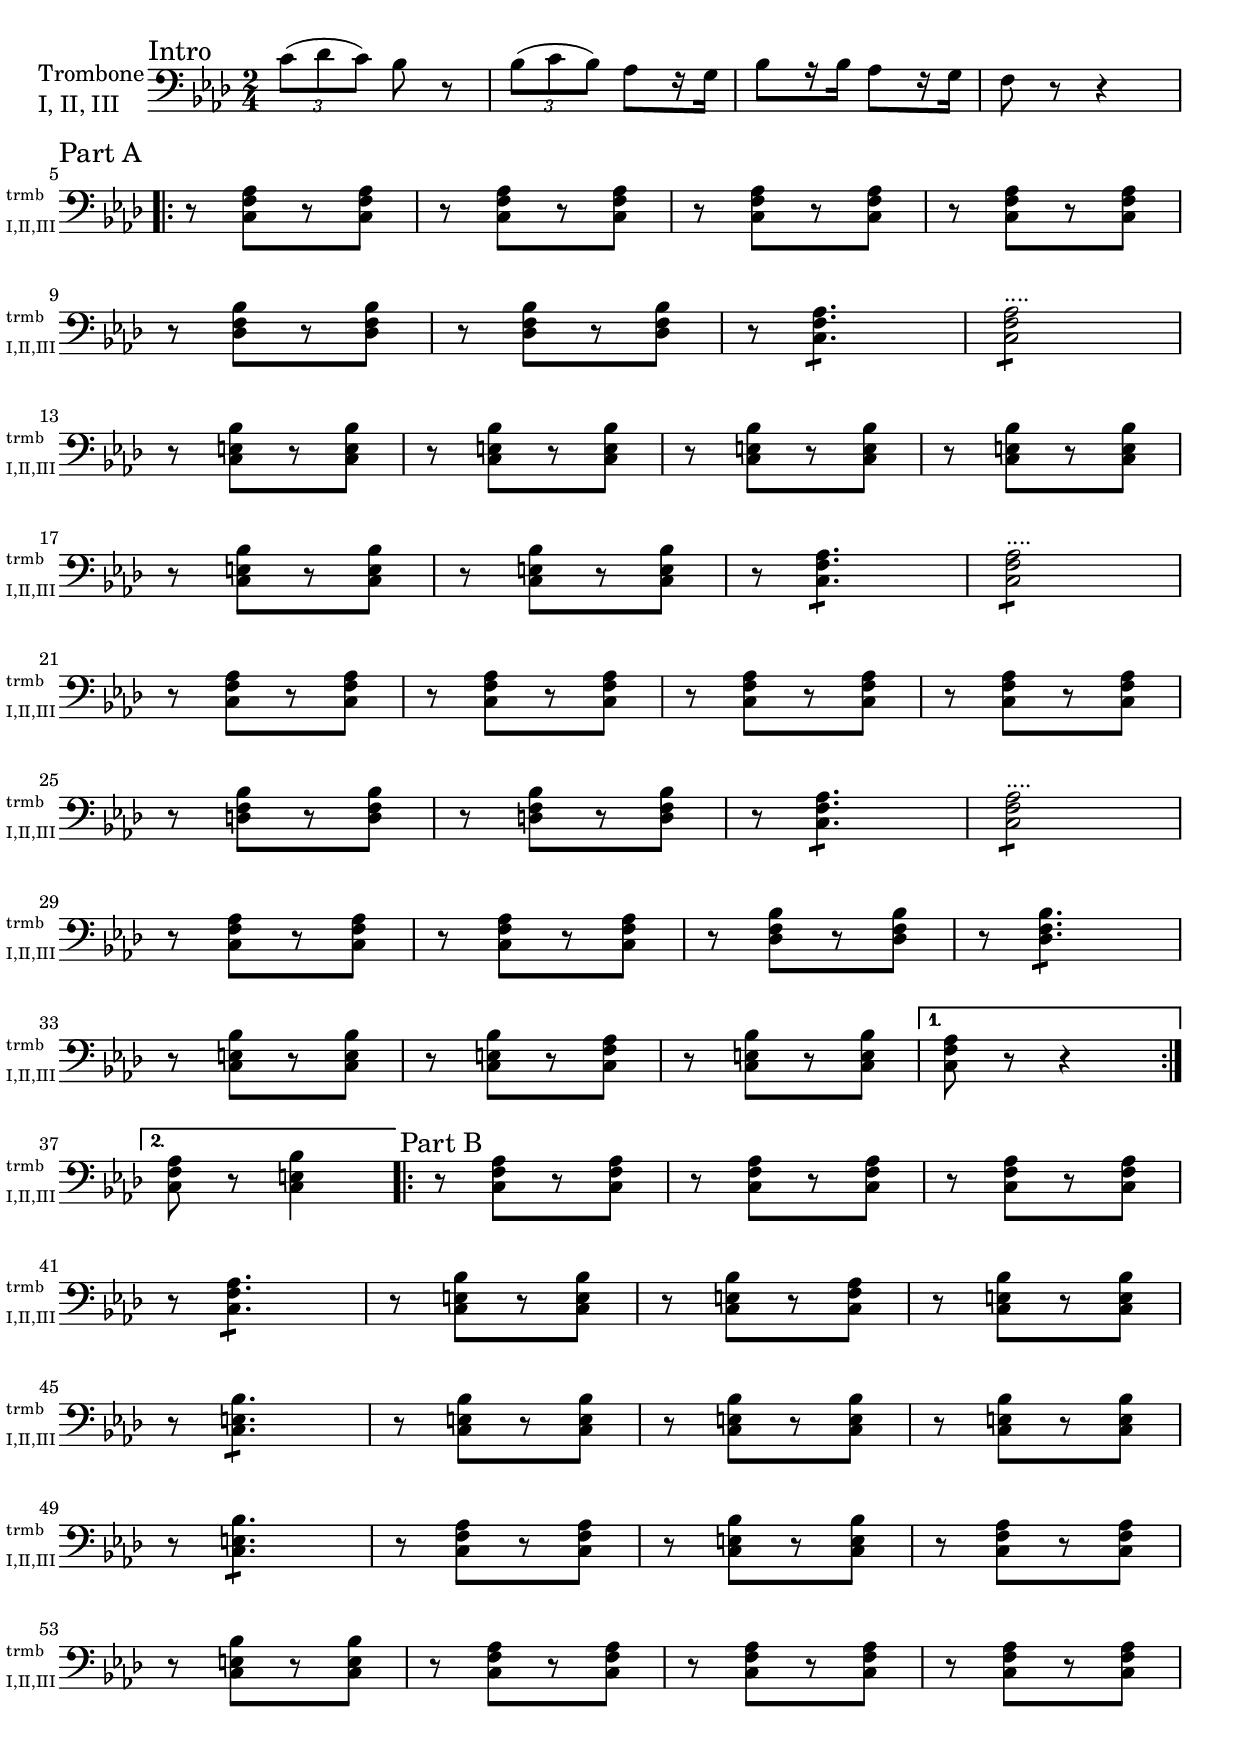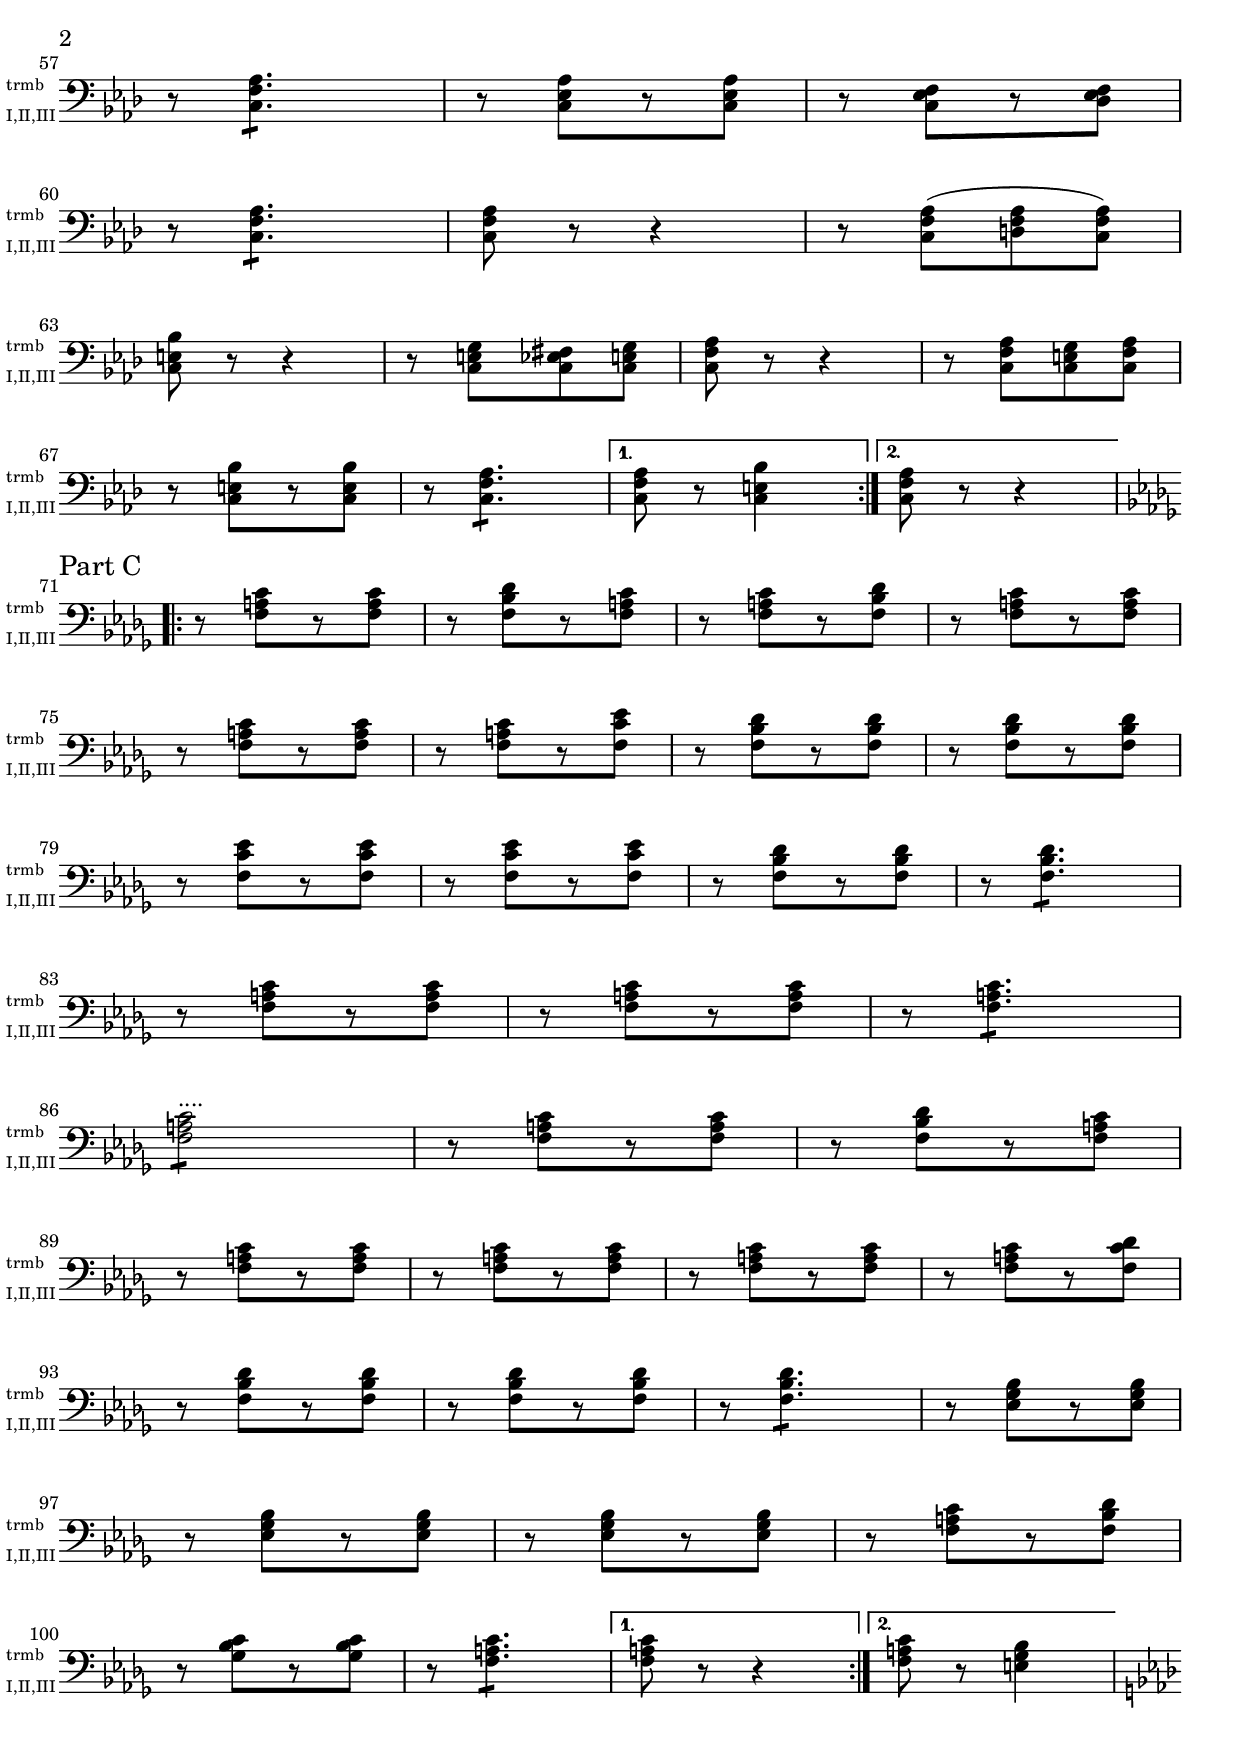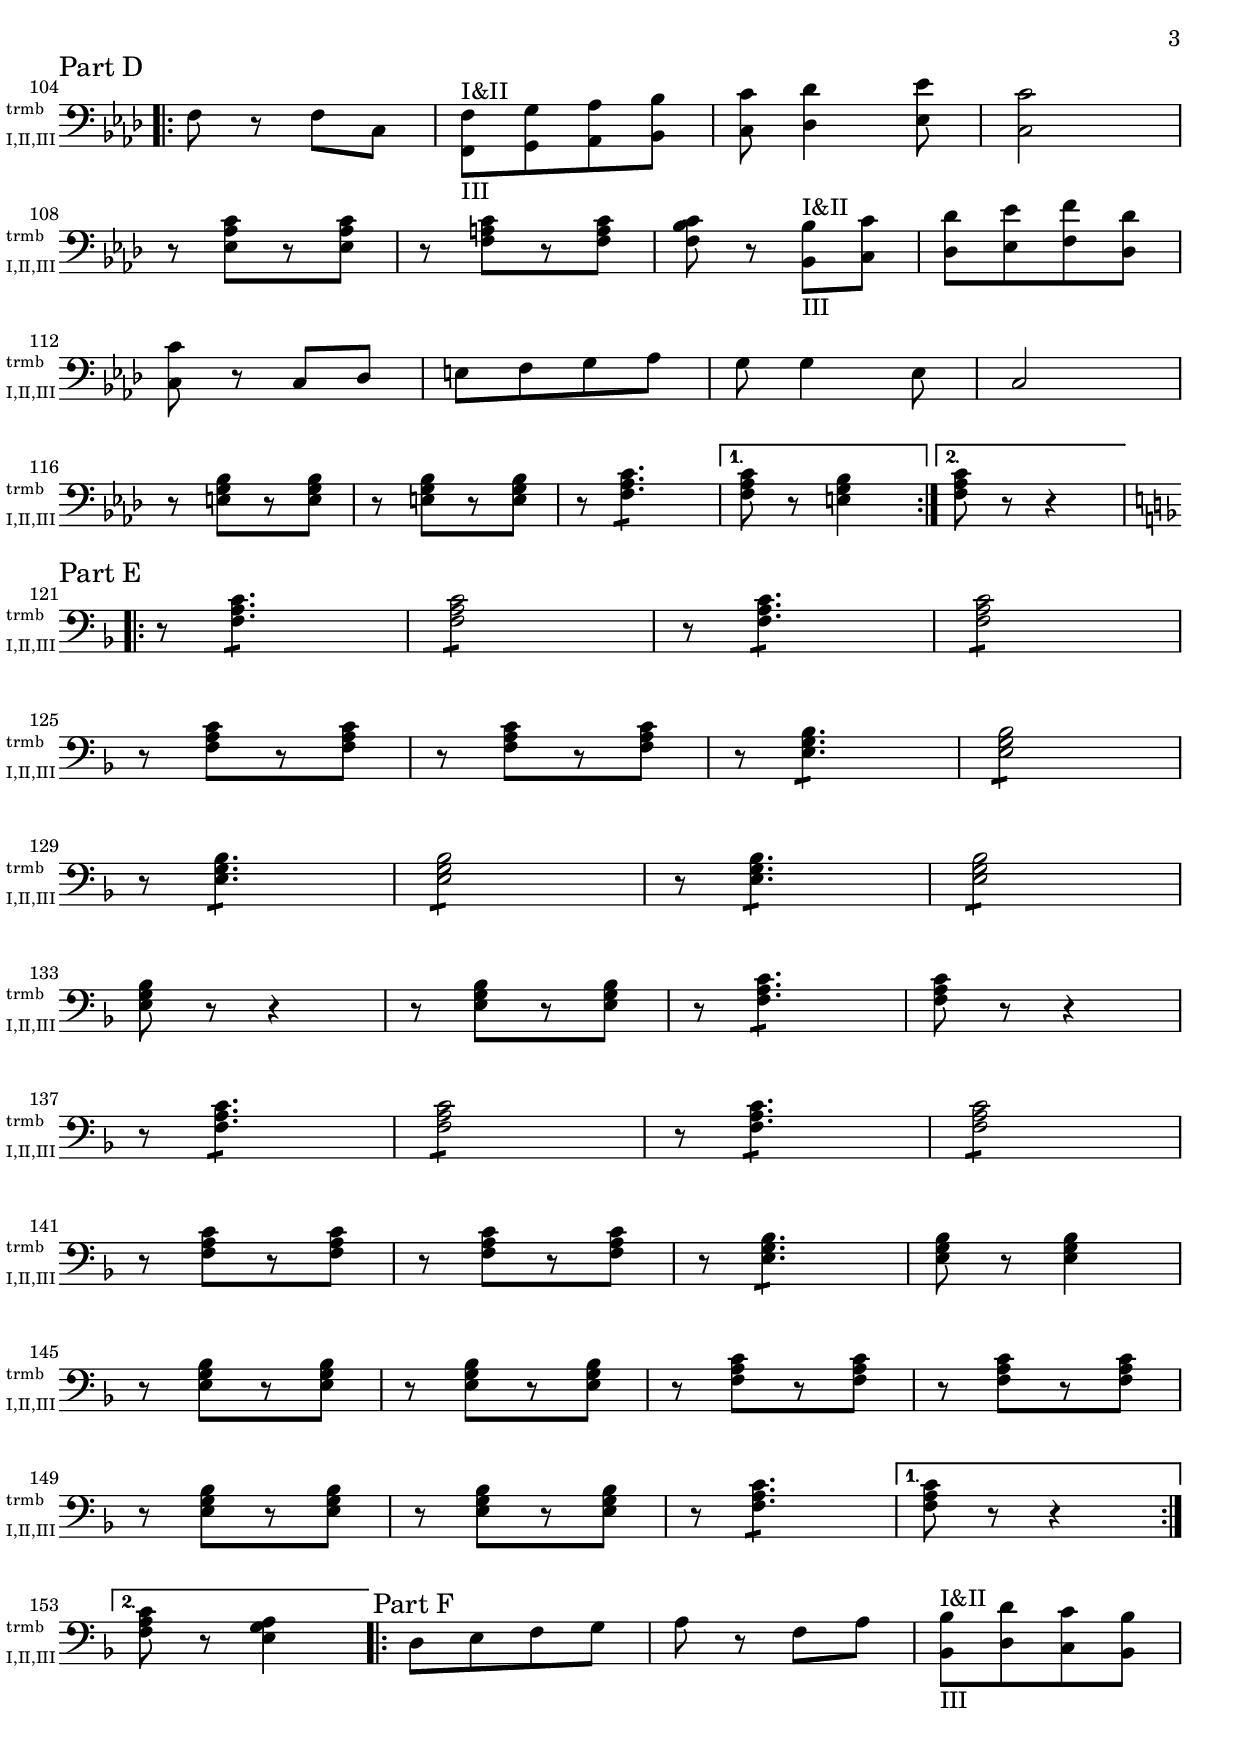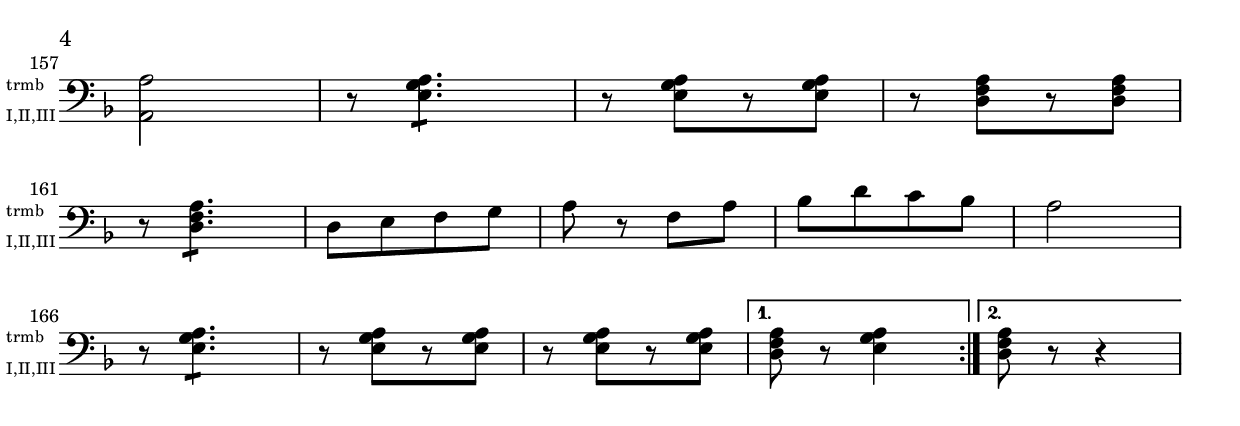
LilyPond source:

\version "2.24.0"

\include "helpers.ly"

inSplit = _\markup "III" ^\markup "I&II"

trombA = {
  \sectionLabel "Intro"
  \key aes \major

  | \trl {c8( des c)} bes r | \trl {bes( c bes)} aes[ r16 g] | bes8[ r16 bes] aes8[ r16 g] | f8 r r4 \break

  \sectionLabel "Part A"
  \repeat volta 2 {
    | \rpt 4 { r8 <c f aes>[ r <c f aes>]} \break
    | \rpt 2 { r <des f bes>[ r <des f bes>] } | r <c f aes>4.:8 | <c f aes>2:8^"...." \break
    | \rpt 4 { r8 <c e bes'>[ r <c e bes'>] } \break
    | \rpt 2 { r8 <c e bes'>[ r <c e bes'>] } | r <c f aes>4.:8 | <c f aes>2:8^"...." \break
    | \rpt 4 { r8 <c f aes>[ r <c f aes>]} \break
    | \rpt 2 { r8 <d f bes>[ r <d f bes>]} | r <c f aes>4.:8 | <c f aes>2:8^"...." \break
    | \rpt 2 { r8 <c f aes>[ r <c f aes>]} | r <des f bes>[ r <des f bes>] | r <des f bes>4.:8 \break
    | r8 <c e bes'>[ r <c e bes'>] | r <c e bes'>[ r <c f aes>] | r <c e bes'>[ r <c e bes'>]
  }
  \alternative {
    { <c f aes> r r4 \break }
    { <c f aes>8 r <c e bes'>4 }
  }
} % A part

trombB = {
  \sectionLabel "Part B"
  \repeat volta 2 {
    | \rpt 3 { r8 <c f aes>[ r <c f aes>]} \break
    | r <c f aes>4.:8 | r8 <c e bes'>[ r <c e bes'>] | r <c e bes'>[ r <c f aes>] | r <c e bes'>[ r <c e bes'>] \break
    | r8 <c e bes'>4.:8 | \rpt 3 { r8 <c e bes'>[ r <c e bes'>] } \break
    | r8 <c e bes'>4.:8 |  r8 <c f aes>[ r <c f aes>] | r8 <c e bes'>[ r <c e bes'>] | r8 <c f aes>[ r <c f aes>] \break
    | r8 <c e bes'>[ r <c e bes'>] | \rpt 3 { r8 <c f aes>[ r <c f aes>]} \break
    | r <c f aes>4.:8 | r8 <c ees aes>[ r <c ees aes>] | r <c ees f>[ r <des ees f>] \break
    | r <c f aes>4.:8 | <c f aes>8 r r4 | r8 <c f aes>([ <d f aes> <c f aes>)] \break
    | <c e bes'>8 r r4 | r8 <c e g>[ <c ees! fis> <c e g>] | <c f aes> r r4 | r8 <c f aes>[ <c e g> <c f aes>] \break
    | r8 <c e bes'>[ r <c e bes'>] | r <c f aes>4.:8
  }
  \alternative {
    { <c f aes>8 r <c e bes'>4 }
    { <c f aes>8 r r4 \break }
  }
} % B part

trombC = {
  \sectionLabel "Part C"
  \key des \major
  \repeat volta 2 {
    | r8 <f a c>[ r <f a c>] | r8 <f bes des>[ r <f a c>] | r8 <f a c>[ r <f bes des>] | r8 <f a c>[ r <f a c>] \break
    | r8 <f a c>[ r <f a c>] | r8 <f a c>[ r <f c' ees>] | \rpt 2 { r <f bes des>[ r <f bes des>] } \break
    | \rpt 2 { r <f c' ees>[ r <f c' ees>] } | r <f bes des>[ r <f bes des>] | r <f bes des>4.:8 \break
    | \rpt 2 { r8 <f a c>[ r <f a c>] } | r <f a c>4.:8 \break
    | <f a c>2:8^"...." | r8 <f a c>[ r <f a c>] | r8 <f bes des>[ r <f a c>] \break
    | \rpt 3 { r8 <f a c>[ r <f a c>] } | r <f a c>[ r <f c' des>] \break
    | \rpt 2 { r8 <f bes des>[ r <f bes des>] } | r <f bes des>4.:8 | r8 <ees ges bes>[ r <ees ges bes>] \break
    | \grace s8 \rpt 2 { r8 <ees ges bes>[ r <ees ges bes>] } | r8 <f a c>[ r <f bes des>] \break
    | r <ges c bes>[ r <ges c bes>] | r <f a c>4.:8
  }
  \alternative {
    { <f a c>8 r r4 }
    { <f a c>8 r <e ges bes>4 \break }
  }
} % C part

trombD = {
  \sectionLabel "Part D" %%%%%%%%%%%%%%%%%%%%%%%%
  \key aes \major
  \repeat volta 2 {
    | f8 r f[ c] | <f f,>[ \inSplit <g g,> <aes aes,> <bes bes,>] | <c c,> <des des,>4 <ees ees,>8 | <c c,>2 \break
    | r8 <ees, aes c>[ r <ees aes c>] | r8 <f a c>[ r <f a c>] | <f bes c> r <bes bes,>[ \inSplit <c c,>] | <des des,>[ <ees ees,> <f f,> <des des,>] \break
    | <c c,> r c,[ des] | e[ f g aes] | g g4 ees8 | c2 \break
    | \rpt 2 { r8 <e g bes>[ r <e g bes>]} | r <f aes c>4.:8
  }
  \alternative {
    { <f aes c>8 r <e g bes>4 }
    { <f aes c>8 r r4 \break }
  }
} % D part

trombE = {
  \sectionLabel "Part E"
  \key f \major
  \repeat volta 2 {
    | \rpt 2 { r8 <f a c>4.:8 | <f a c>2:8 } \break
    | \rpt 2 { r8 <f a c>[ r <f a c>]} | r8 <e g bes>4.:8 | <e g bes>2:8 \break
    | \rpt 2 {r8 <e g bes>4.:8 | <e g bes>2:8} \break
    | <e g bes>8 r r4 | r8 <e g bes>[ r <e g bes>] | r8 <f a c>4.:8 | <f a c>8 r r4 \break
    | \rpt 2 { r8 <f a c>4.:8 | <f a c>2:8 } \break
    | \rpt 2 { r8 <f a c>[ r <f a c>]} | r8 <e g bes>4.:8 | <e g bes>8 r <e g bes>4 \break
    | \rpt 2 { r8 <e g bes>[ r <e g bes>] } | \rpt 2 { r8 <f a c>[ r <f a c>]} \break
    | \rpt 2 { r8 <e g bes>[ r <e g bes>] } | r8 <f a c>4.:8
  }
  \alternative {
    { <f a c>8 r r4 \break }
    {<f a c>8 r <e g a>4 }
  }
} % E part

trombF = {
  \sectionLabel "Part F"
  \repeat volta 2 {
    | d8[ e f g] | a r f[ a] | <bes bes,>[ \inSplit <d d,> <c c,> <bes bes,>] \break
    | <a a,>2 | r8 <a g e>4.:8 | r8 <e g a>[ r <e g a>] | r <d f a>[ r <d f a>] \break
    | r8 <d f a>4.:8 | d8[ e f g] | a8 r f[ a] | bes[ d c bes] a2 \break
    | r8 <e g a>4.:8 | \rpt 2 { r8 <e g a>[ r <e g a>] }
  }
  \alternative {
    { <d f a>8 r <e g a>4 }
    { <d f a>8 r r4}
  }
} % F part

tromboneNotes = {
  \clef F
  \time 2/4
  \relative c' {
    \trombA
    \trombB
    \trombC
    \trombD
    \trombE
    \trombF
  }
}

staffTrombone = \new Staff \with {
  instrumentName = \markup { \column { \line {"Trombone"} \line {"I, II, III"} } }
  shortInstrumentName = \markup \teeny { \column { \line {"trmb"} \line {"I,II,III"} } }
}
\tromboneNotes


\score {
  \staffTrombone
}